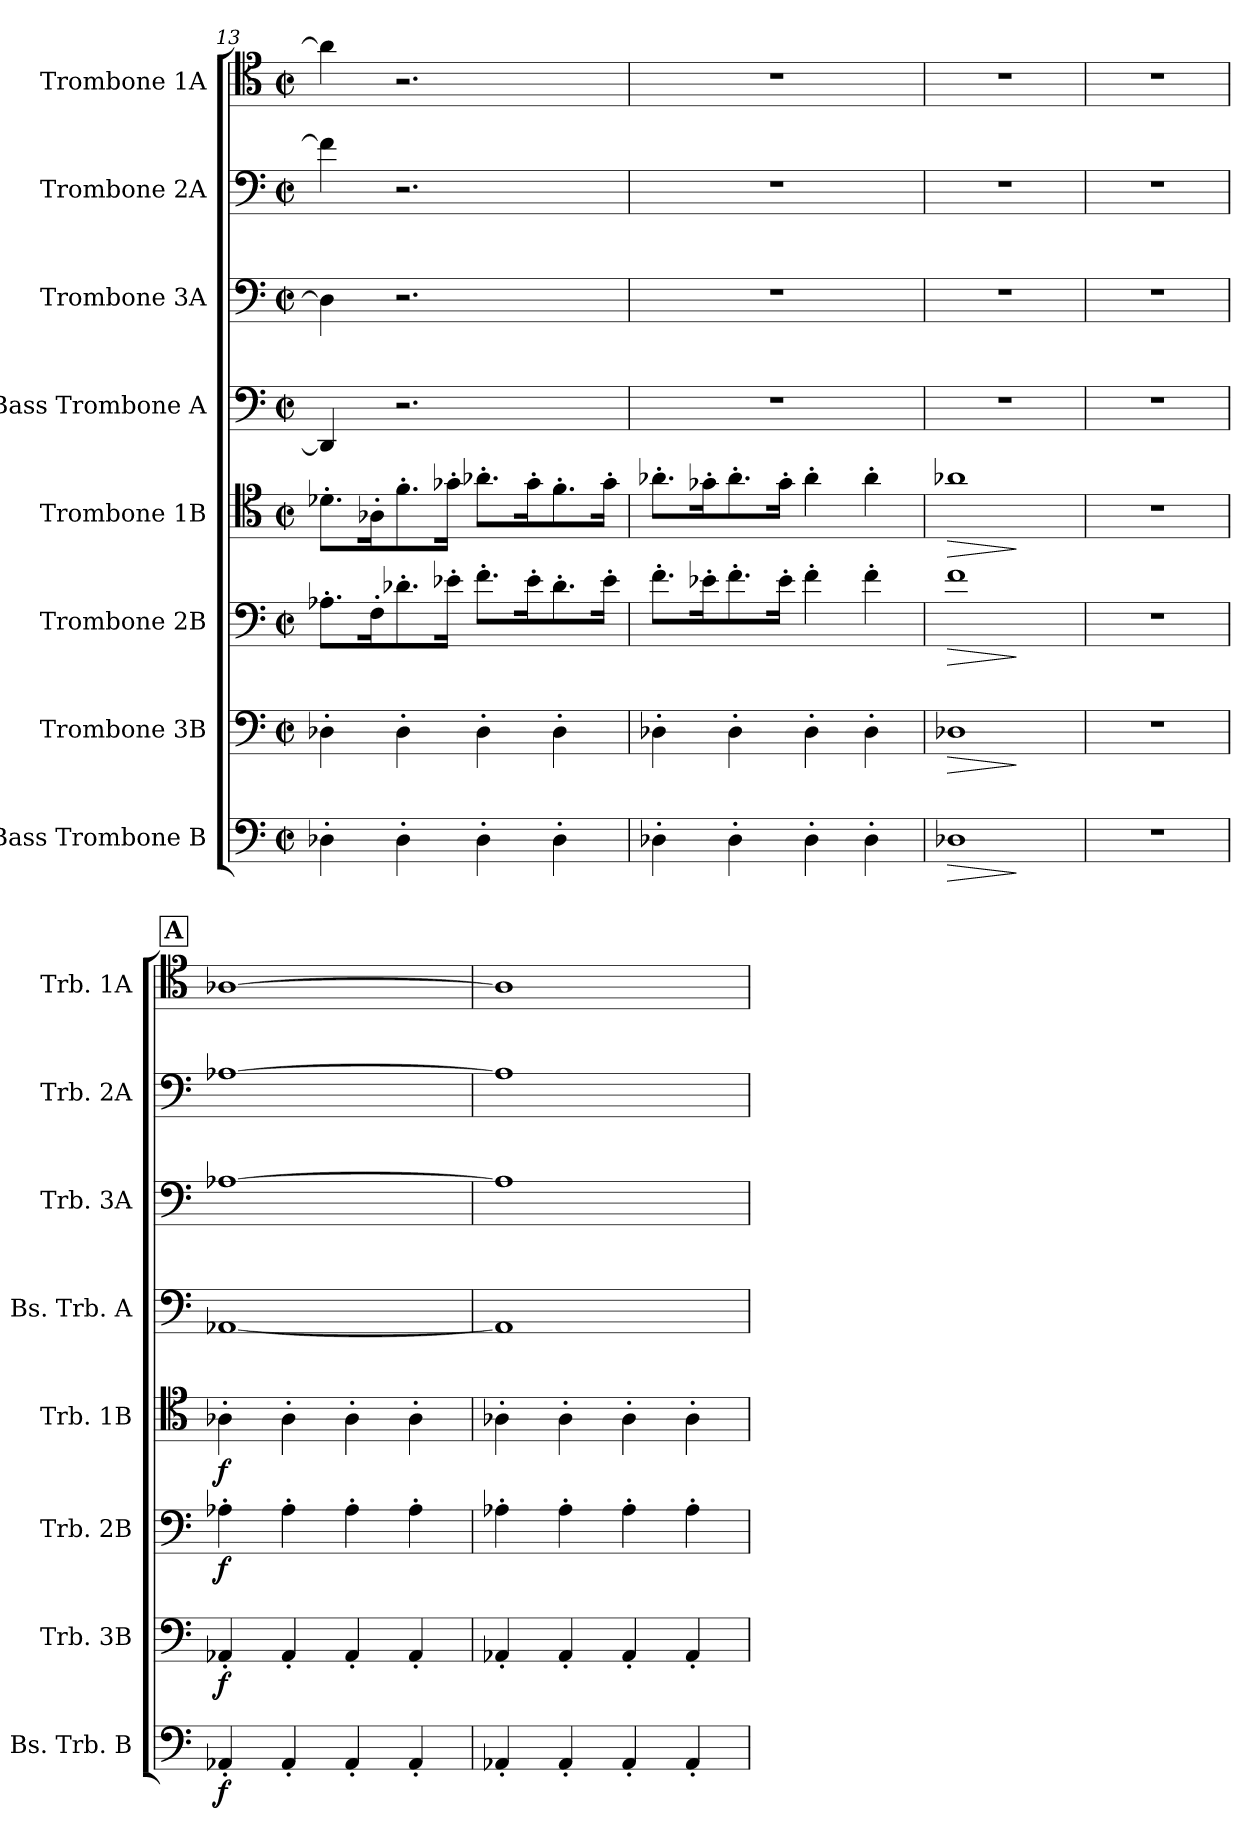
**kern	**dynam	**kern	**dynam	**kern	**dynam	**kern	**dynam	**kern	**kern	**kern	**kern
*part8	*part8	*part7	*part7	*part6	*part6	*part5	*part5	*part4	*part3	*part2	*part1
*staff8	*staff8	*staff7	*staff7	*staff6	*staff6	*staff5	*staff5	*staff4	*staff3	*staff2	*staff1
*I"Bass Trombone B	*	*I"Trombone 3B	*	*I"Trombone 2B	*	*I"Trombone 1B	*	*I"Bass Trombone A	*I"Trombone 3A	*I"Trombone 2A	*I"Trombone 1A
*I'Bs. Trb. B	*	*I'Trb. 3B	*	*I'Trb. 2B	*	*I'Trb. 1B	*	*I'Bs. Trb. A	*I'Trb. 3A	*I'Trb. 2A	*I'Trb. 1A
*clefF4	*	*clefF4	*	*clefF4	*	*clefC4	*	*clefF4	*clefF4	*clefF4	*clefC4
*k[]	*	*k[]	*	*k[]	*	*k[]	*	*k[]	*k[]	*k[]	*k[]
*M2/2	*	*M2/2	*	*M2/2	*	*M2/2	*	*M2/2	*M2/2	*M2/2	*M2/2
*met(c|)	*	*met(c|)	*	*met(c|)	*	*met(c|)	*	*met(c|)	*met(c|)	*met(c|)	*met(c|)
=13	=13	=13	=13	=13	=13	=13	=13	=13	=13	=13	=13
4D-X'\	.	4D-X'\	.	8.A-X'\L	.	8.d-X'\L	.	4DD-/]	4D-\]	4f\]	4a-\]
.	.	.	.	16F'\K	.	16A-X'\K	.	.	.	.	.
4D-'\	.	4D-'\	.	8.d-X'\	.	8.f'\	.	2.r	2.r	2.r	2.r
.	.	.	.	16e-X'\Jk	.	16g-X'\Jk	.	.	.	.	.
4D-'\	.	4D-'\	.	8.f'\L	.	8.a-X'\L	.	.	.	.	.
.	.	.	.	16e-'\K	.	16g-'\K	.	.	.	.	.
4D-'\	.	4D-'\	.	8.d-'\	.	8.f'\	.	.	.	.	.
.	.	.	.	16e-'\Jk	.	16g-'\Jk	.	.	.	.	.
!!LO:PB:g=z
=14	=14	=14	=14	=14	=14	=14	=14	=14	=14	=14	=14
4D-X'\	.	4D-X'\	.	8.f'\L	.	8.a-X'\L	.	1r	1r	1r	1r
.	.	.	.	16e-X'\K	.	16g-X'\K	.	.	.	.	.
4D-'\	.	4D-'\	.	8.f'\	.	8.a-'\	.	.	.	.	.
.	.	.	.	16e-'\Jk	.	16g-'\Jk	.	.	.	.	.
4D-'\	.	4D-'\	.	4f'\	.	4a-'\	.	.	.	.	.
4D-'\	.	4D-'\	.	4f'\	.	4a-'\	.	.	.	.	.
=15	=15	=15	=15	=15	=15	=15	=15	=15	=15	=15	=15
!	!LO:HP:b	!	!LO:HP:b	!	!LO:HP:b	!	!LO:HP:b	!	!	!	!
1D-X	>	1D-X	>	1f	>	1a-X	>	1r	1r	1r	1r
.	]	.	]	.	]	.	]	.	.	.	.
=16	=16	=16	=16	=16	=16	=16	=16	=16	=16	=16	=16
1r	.	1r	.	1r	.	1r	.	1r	1r	1r	1r
!!LO:PB:g=z
!!LO:REH:place=s1:a:fs=14:t=A
=17	=17	=17	=17	=17	=17	=17	=17	=17	=17	=17	=17
!	!LO:DY:b	!	!LO:DY:b	!	!LO:DY:b	!	!LO:DY:b	!	!	!	!
4AA-X'/	f	4AA-X'/	f	4A-X'\	f	4A-X'\	f	[1AA-X	[1A-X	[1A-X	[1A-X
4AA-'/	.	4AA-'/	.	4A-'\	.	4A-'\	.	.	.	.	.
4AA-'/	.	4AA-'/	.	4A-'\	.	4A-'\	.	.	.	.	.
4AA-'/	.	4AA-'/	.	4A-'\	.	4A-'\	.	.	.	.	.
=18	=18	=18	=18	=18	=18	=18	=18	=18	=18	=18	=18
4AA-X'/	.	4AA-X'/	.	4A-X'\	.	4A-X'\	.	1AA-]	1A-]	1A-]	1A-]
4AA-'/	.	4AA-'/	.	4A-'\	.	4A-'\	.	.	.	.	.
4AA-'/	.	4AA-'/	.	4A-'\	.	4A-'\	.	.	.	.	.
4AA-'/	.	4AA-'/	.	4A-'\	.	4A-'\	.	.	.	.	.
=	=	=	=	=	=	=	=	=	=	=	=
*-	*-	*-	*-	*-	*-	*-	*-	*-	*-	*-	*-
